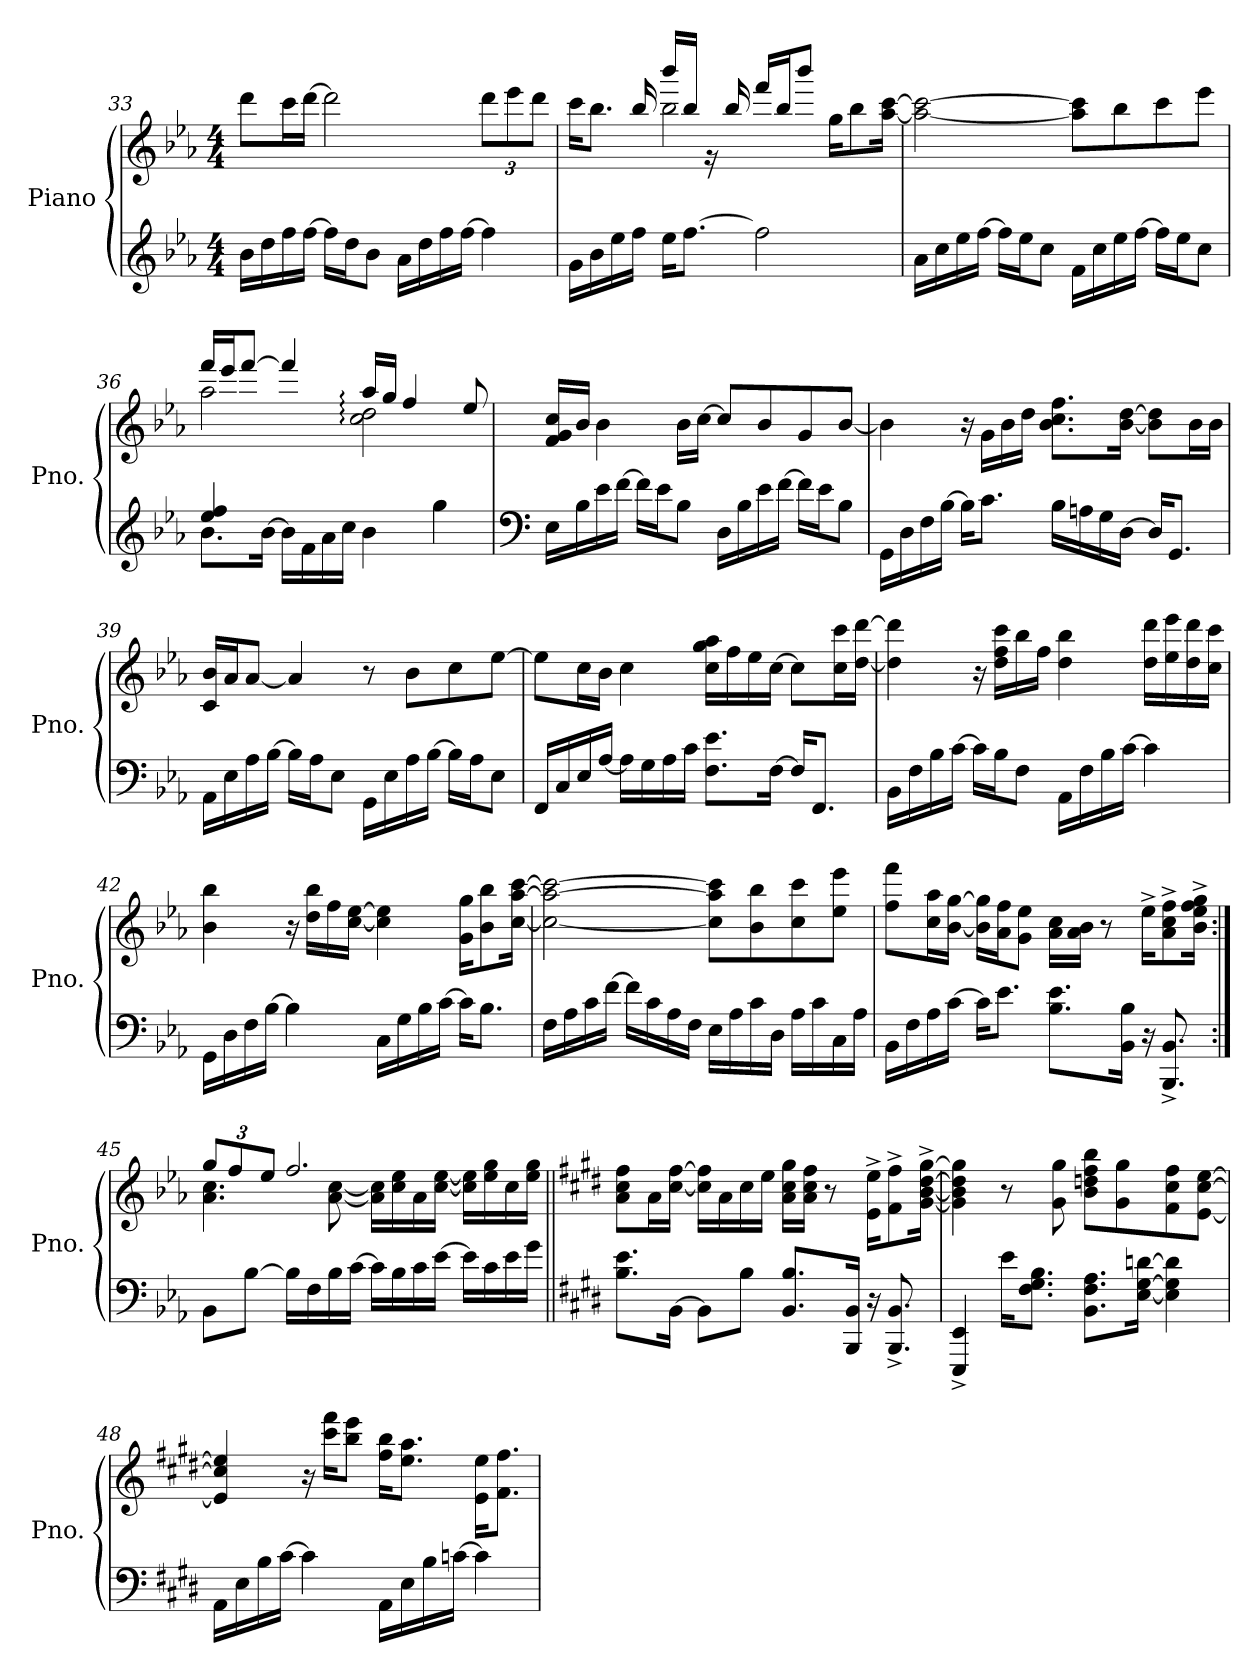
**kern	**kern
*part1	*part1
*staff2	*staff1
*I"Piano	*
*I'Pno.	*
*clefG2	*clefG2
*k[b-e-a-]	*k[b-e-a-]
*M4/4	*M4/4
=33	=33
16b-\LL	8ddd\L
16dd\	.
16ff\	16ccc\L
[16ff\JJ	[16ddd\JJ
16ff\LL]	2ddd\]
16dd\J	.
8b-\J	.
16a-\LL	.
16dd\	.
16ff\	.
[16ff\JJ	.
*	*Xbrackettup
4ff\]	12ddd\L
.	12eee-\
.	12ddd\J
=34	=34
*	*^
16g\LL	16ccc\KL	8.ryy
16b-\	8.bb-\J	.
16ee-\	.	.
16ff\JJ	.	16bb-/
16ee-\KL	2bb-\	16bbb-/LL
[8.ff\J	.	16bb-/JJ
.	.	16r
.	.	16bb-/
2ff\]	.	16fff/LL
.	.	16bb-/J
.	.	8bbb-/J
.	16gg\KL	4ryy
.	8bb-\	.
.	[16aa-\ [16ccc\Jk	.
*	*v	*v
!!LO:LB:g=z
=35	=35
16a-\LL	2aa-\_ 2ccc\_
16cc\	.
16ee-\	.
[16ff\JJ	.
16ff\LL]	.
16ee-\J	.
8cc\J	.
16f\LL	8aa-\] 8ccc\]L
16cc\	.
16ee-\	8bb-\
[16ff\JJ	.
16ff\LL]	8ccc\
16ee-\J	.
8cc\J	8eee-\J
=36	=36
*^	*^
8.b-\L	4ee-/ 4ff/	16fff/LL	2aa-\
.	.	16eee-/J	.
.	.	[8fff/J	.
[16b-\Jk	.	.	.
16b-\LL]	2.ryy	4fff/]	.
16f\	.	.	.
16a-\	.	.	.
16cc\JJ	.	.	.
4b-\	.	16aa-:/LL	2cc\: 2dd\:
.	.	16gg/JJ	.
.	.	4ff/	.
4gg\	.	.	.
.	.	8ee-/	.
*v	*v	*	*
*	*v	*v
=37	=37
*clefF4	*
16E-\LL	16f/ 16g/ 16cc/LL
16B-\	16b-/JJ
16e-\	4b-\
[16f\JJ	.
16f\LL]	.
16e-\J	.
8B-\J	16b-\LL
.	[16cc\JJ
16D\LL	8cc/L]
16B-\	.
16e-\	8b-/
[16f\JJ	.
16f\LL]	8g/
16e-\J	.
8B-\J	[8b-/J
!!LO:LB:g=z
=38	=38
16GG\LL	4b-\]
16D\	.
16F\	.
[16B-\JJ	.
16B-\KL]	16r
8.c\J	16g\LL
.	16b-\
.	16dd\JJ
16B-\LL	8.b-\ 8.cc\ 8.ff\L
16An\	.
16G\	.
[16D\JJ	[16b-\ [16dd\Jk
16D/KL]	8b-\] 8dd\]L
8.GG/J	.
.	16b-\L
.	16b-\JJ
=39	=39
16AA-\LL	16c/ 16b-/LL
16E-\	16a-/J
16A-\	[8a-/J
[16B-\JJ	.
16B-\LL]	4a-/]
16A-\J	.
8E-\J	.
16GG\LL	8r
16E-\	.
16A-\	8b-\L
[16B-\JJ	.
16B-\LL]	8cc\
16A-\J	.
8E-\J	[8ee-\J
!!LO:LB:g=z
=40	=40
16FF/LL	8ee-\L]
16C/	.
16E-/	16cc\L
[16A-/JJ	16b-\JJ
16A-\LL]	4cc\
16G\	.
16A-\	.
16c\JJ	.
8.F\ 8.e-\L	16cc\ 16gg\ 16aa-\LL
.	16ff\
.	16ee-\
[16F\Jk	[16cc\JJ
16F/KL]	8cc\L]
8.FF/J	.
.	16cc\ 16ccc\L
.	[16dd\ [16ddd\JJ
=41	=41
16BB-\LL	4dd\] 4ddd\]
16F\	.
16B-\	.
[16c\JJ	.
16c\LL]	16r
16B-\J	16dd\ 16ff\ 16ccc\LL
8F\J	16bb-\
.	16ff\JJ
16AA-\LL	4dd\ 4bb-\
16F\	.
16B-\	.
[16c\JJ	.
4c\]	16dd\ 16ddd\LL
.	16ee-\ 16eee-\
.	16dd\ 16ddd\
.	16cc\ 16ccc\JJ
!!LO:LB:g=z
=42	=42
16GG\LL	4b-\ 4bb-\
16D\	.
16F\	.
[16B-\JJ	.
4B-\]	16r
.	16dd\ 16bb-\LL
.	16ff\
.	[16cc\ [16ee-\JJ
16C\LL	4cc\] 4ee-\]
16G\	.
16B-\	.
[16c\JJ	.
16c\KL]	16g\ 16gg\KL
8.B-\J	8b-\ 8bb-\
.	[16cc\ [16aa-\ [16ccc\Jk
=43	=43
16F\LL	2cc\_ 2aa-\_ 2ccc\_
16A-\	.
16c\	.
[16f\JJ	.
16f\LL]	.
16c\	.
16A-\	.
16F\JJ	.
16E-\LL	8cc\] 8aa-\] 8ccc\]L
16A-\	.
16c\	8b-\ 8bb-\
16D\JJ	.
16A-\LL	8cc\ 8ccc\
16c\	.
16C\	8ee-\ 8eee-\J
16A-\JJ	.
!!LO:LB:g=z
=44	=44
16BB-\LL	8ff\ 8fff\L
16F\	.
16A-\	16cc\ 16aa-\L
[16c\JJ	[16b-\ [16gg\JJ
16c\KL]	16b-\] 16gg\]LL
8.e-\J	16a-\ 16ff\J
.	8g\ 8ee-\J
8.B-\ 8.e-\L	16a-\ 16cc\LL
.	16a-\ 16b-\JJ
.	8r
16BB-\ 16B-\Jk	.
16r	16ee-^\KL
8.BBB-/^ 8.BB-/^	8a-\^ 8cc\^ 8ff\^
.	16b-\^ 16ee-\^ 16ff\^ 16gg\^Jk
=45:|!	=45:|!
*	*^
8BB-\L	12gg/L	4.a-\ 4.cc\
.	12ff/	.
[8B-\J	.	.
.	12ee-/J	.
16B-\LL]	2.ff/	.
16F\	.	.
16B-\	.	[8a-\ [8cc\
[16c\JJ	.	.
16c\LL]	.	16a-\] 16cc\]LL
16B-\	.	16cc\ 16ee-\
16c\	.	16a-\
[16e-\JJ	.	[16cc\ [16ee-\JJ
16e-\LL]	.	16cc\] 16ee-\]LL
16c\	.	16ee-\ 16gg\
16e-\	.	16cc\
16g\JJ	.	16ee-\ 16gg\JJ
*	*v	*v
!!LO:PB:g=z
=46||	=46||
*k[f#c#g#d#]	*k[f#c#g#d#]
8.B\ 8.e\L	8a\ 8cc#\ 8ff#\L
.	16a\L
[16BB\Jk	[16cc#\ [16ff#\JJ
8BB\L]	16cc#\] 16ff#\]LL
.	16a\
8B\J	16cc#\
.	16ee\JJ
8.BB/ 8.B/L	16a\ 16cc#\ 16gg#\LL
.	16a\ 16cc#\ 16ff#\JJ
.	8r
16BBB/ 16BB/Jk	.
16r	16e\^ 16ee\^KL
8.BBB/^ 8.BB/^	8f#\^ 8ff#\^
.	[16g#\^ [16b\^ [16dd#\^ [16gg#\^Jk
=47	=47
4EEE/^ 4EE/^	4g#\] 4b\] 4dd#\] 4gg#\]
16e\KL	8r
8.F#\ 8.G#\ 8.B\J	.
.	8g#\ 8gg#\
8.BB\ 8.F#\ 8.A\L	8b\ 8ddn\ 8ff#\ 8bb\L
.	8g#\ 8gg#\
[16E\ [16G#\ [16dn\Jk	.
4E\] 4G#\] 4d\]	8f#\ 8cc#\ 8ff#\
.	[8e\ [8cc#\ [8ee\J
=48	=48
16AA\LL	4e/] 4cc#/] 4ee/]
16E\	.
16B\	.
[16c#\JJ	.
4c#\]	16r
.	16ccc#\ 16fff#\KL
.	8bb\ 8eee\J
16AA\LL	16ff#\ 16bb\KL
16E\	8.ee\ 8.aa\J
16B\	.
[16cn\JJ	.
4c\]	16e\ 16ee\KL
.	8.f#\ 8.ff#\J
=	=
*-	*-
